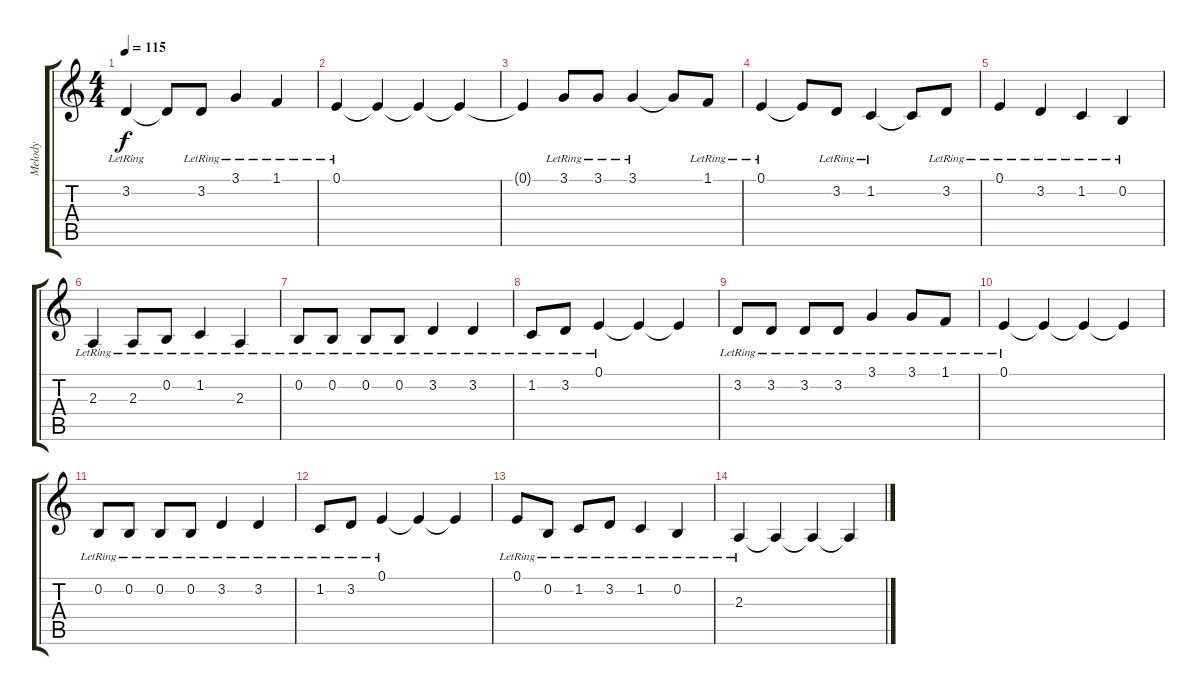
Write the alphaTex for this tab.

\track ("Melody" "Melody") {instrument voiceoohs}
\staff {score tabs}
\tuning (E4 B3 G3 D3 A2 E2) {hide}
\ts (4 4)
\tempo 115
\clef g2
\ks c
3.2{lr}.4{dy f} 3.2{t}.8 3.2{lr}.8 3.1{lr}.4 1.1{lr}.4 |
0.1{lr}.4 0.1{t}.4 0.1{t}.4 0.1{t}.4 |
0.1{t}.4 3.1{lr}.8 3.1{lr}.8 3.1{lr}.4 3.1{t}.8 1.1{lr}.8 |
0.1{lr}.4 0.1{t}.8 3.2{lr}.8 1.2{lr}.4 1.2{t}.8 3.2{lr}.8 |
0.1{lr}.4 3.2{lr}.4 1.2{lr}.4 0.2{lr}.4 |
2.3{lr}.4 2.3{lr}.8 0.2{lr}.8 1.2{lr}.4 2.3{lr}.4 |
0.2{lr}.8 0.2{lr}.8 0.2{lr}.8 0.2{lr}.8 3.2{lr}.4 3.2{lr}.4 |
1.2{lr}.8 3.2{lr}.8 0.1{lr}.4 0.1{t}.4 0.1{t}.4 |
3.2{lr}.8 3.2{lr}.8 3.2{lr}.8 3.2{lr}.8 3.1{lr}.4 3.1{lr}.8 1.1{lr}.8 |
0.1{lr}.4 0.1{t}.4 0.1{t}.4 0.1{t}.4 |
0.2{lr}.8 0.2{lr}.8 0.2{lr}.8 0.2{lr}.8 3.2{lr}.4 3.2{lr}.4 |
1.2{lr}.8 3.2{lr}.8 0.1{lr}.4 0.1{t}.4 0.1{t}.4 |
0.1{lr}.8 0.2{lr}.8 1.2{lr}.8 3.2{lr}.8 1.2{lr}.4 0.2{lr}.4 |
2.3{lr}.4 2.3{t}.4 2.3{t}.4 2.3{t}.4
